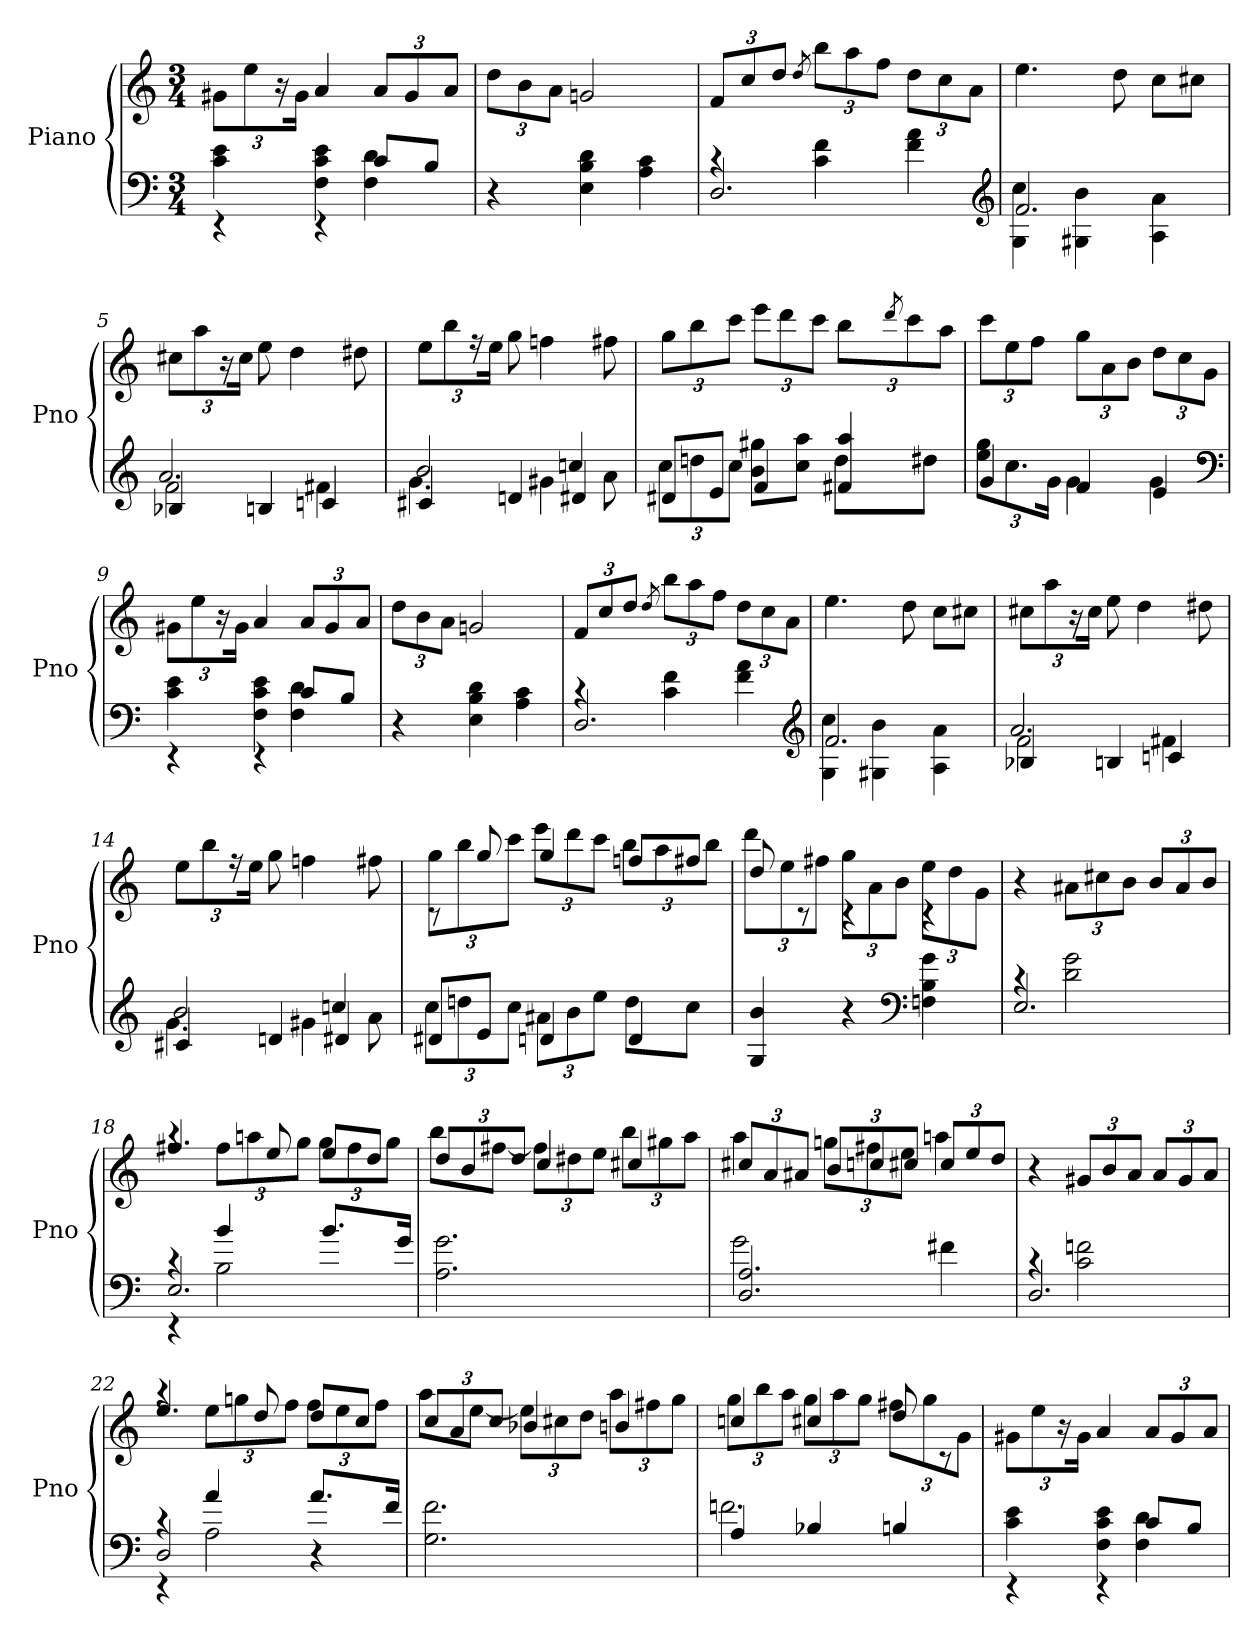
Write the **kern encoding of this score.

**kern	**kern
*part1	*part1
*staff2	*staff1
*I"Piano	*
*I'Pno	*
*clefF4	*clefG2
*k[]	*k[]
*C:	*C:
*M3/4	*M3/4
=1	=1
*^	*
4rEE	4c 4e	12g#XL
.	.	12ee
.	.	24r
.	.	24g#Jk
4rEE	4F 4c 4e	4a
8cL	4F 4d	12aL
.	.	12g#
8BJ	.	.
.	.	12aJ
*v	*v	*
=2	=2
4r	12ddL
.	12b
.	12aJ
4E 4B 4d	2gn
4A 4c	.
=3	=3
*^	*
2.D	4rc	12fL
.	.	12cc
.	.	12ddJ
.	.	8qdd
.	4c 4f	12bbL
.	.	12aa
.	.	12ffJ
.	4f 4a	12ddL
.	.	12cc
.	.	12aJ
*clefG2	*	*
=4	=4	=4
2.f	4G 4cc	4.ee
.	4G#X 4b	.
.	.	8dd
.	4A 4a	8ccL
.	.	8cc#XJ
=5	=5	=5
*	*^	*
4B-X	2f	2.a	12cc#XL
.	.	.	12aa
.	.	.	24r
.	.	.	24cc#Jk
4Bn	.	.	8ee
.	.	.	4dd
4cn	4f#X	.	.
.	.	.	8dd#X
=6	=6	=6	=6
4c#X	4.g	2b	12eeL
.	.	.	12bb
.	.	.	24r
.	.	.	24eeJk
4dn	.	.	8gg
.	4g#X	.	4ffn
4d#X	.	4ccn	.
.	8a	.	8ff#X
*	*v	*v	*
=7	=7	=7
8d#XL	12ccL	12ggL
.	12ddn	12bb
8eJ	.	.
.	12ccJ	12cccJ
4f	8b 8gg#XL	12eeeL
.	.	12ddd
.	8cc 8aaJ	.
.	.	12cccJ
4f#X 4aa	8ddL	12bbL
.	.	8qddd
.	.	12ccc
.	8dd#XJ	.
.	.	12aaJ
=8	=8	=8
4g	12ee 12ggL	12cccL
.	12.cc	12ee
.	.	12ffJ
.	24gJk	.
4f	4g	12ggL
.	.	12a
.	.	12bJ
4e	4g	12ddL
.	.	12cc
.	.	12gJ
*clefF4	*	*
=9	=9	=9
4rEE	4c 4e	12g#XL
.	.	12ee
.	.	24r
.	.	24g#Jk
4rEE	4F 4c 4e	4a
8cL	4F 4d	12aL
.	.	12g#
8BJ	.	.
.	.	12aJ
*v	*v	*
=10	=10
4r	12ddL
.	12b
.	12aJ
4E 4B 4d	2gn
4A 4c	.
=11	=11
*^	*
2.D	4rc	12fL
.	.	12cc
.	.	12ddJ
.	.	8qdd
.	4c 4f	12bbL
.	.	12aa
.	.	12ffJ
.	4f 4a	12ddL
.	.	12cc
.	.	12aJ
*clefG2	*	*
=12	=12	=12
2.f	4G 4cc	4.ee
.	4G#X 4b	.
.	.	8dd
.	4A 4a	8ccL
.	.	8cc#XJ
=13	=13	=13
*	*^	*
4B-X	2f	2.a	12cc#XL
.	.	.	12aa
.	.	.	24r
.	.	.	24cc#Jk
4Bn	.	.	8ee
.	.	.	4dd
4cn	4f#X	.	.
.	.	.	8dd#X
=14	=14	=14	=14
4c#X	4.g	2b	12eeL
.	.	.	12bb
.	.	.	24r
.	.	.	24eeJk
4dn	.	.	8gg
.	4g#X	.	4ffn
4d#X	.	4ccn	.
.	8a	.	8ff#X
*	*v	*v	*
=15	=15	=15
*	*	*^
8d#XL	12ccL	8rc	12ggL
.	12ddn	.	12bb
8eJ	.	8gg	.
.	12ccJ	.	12cccJ
4dn	12a#XL	4gg	12eeeL
.	12b	.	12ddd
.	12eeJ	.	12cccJ
4d	8ddL	8ffnL	12bbL
.	.	.	12aa
.	8ccJ	8ff#XJ	.
.	.	.	12bbJ
*v	*v	*	*
=16	=16	=16
4G 4b	8dd	12dddL
.	.	12ee
.	8rc	.
.	.	12ff#XJ
4r	4rc	12ggL
.	.	12a
.	.	12bJ
*clefF4	*	*
4Fn 4B 4g	4rc	12eeL
.	.	12dd
.	.	12gJ
*	*v	*v
=17	=17
*^	*
2.E	4rc	4r
.	2d 2g	12a#XL
.	.	12cc#X
.	.	12bJ
.	.	12bL
.	.	12a#
.	.	12bJ
=18	=18	=18
*	*^	*^
2.E	4rEE	4rc	4.ff#X	4raa
.	2B	4b	.	12ff#L
.	.	.	.	12aan
.	.	.	8ee	.
.	.	.	.	12ggJ
.	.	8.bL	8eeL	12ggL
.	.	.	.	12ff#
.	.	.	8ddJ	.
.	.	.	.	12ggJ
.	.	16gJk	.	.
*v	*v	*v	*	*
=19	=19	=19
2.A 2.g	12ddL	8bbL
.	12b	.
.	.	[8ff#XJ
.	12ddJ	.
.	4cc	12ff#L]
.	.	12dd#X
.	.	12eeJ
.	4cc#X	12bbL
.	.	12gg#X
.	.	12aaJ
=20	=20	=20
*^	*	*
2.D 2.A	2g	12cc#XL	4aa
.	.	12a	.
.	.	12a#XJ	.
.	.	12bL	12ggnL
.	.	12ccn	12ff#X
.	.	12cc#XJ	12eeJ
.	4f#X	12cc#L	4aan
.	.	12ee	.
.	.	12ddJ	.
*	*	*v	*v
=21	=21	=21
2.D	4rc	4r
.	2c 2fn	12g#XL
.	.	12b
.	.	12aJ
.	.	12aL
.	.	12g#
.	.	12aJ
=22	=22	=22
*	*^	*^
2D	4rEE	4rc	4.ee	4raa
.	2A	4a	.	12eeL
.	.	.	.	12ggn
.	.	.	8dd	.
.	.	.	.	12ffJ
4r	.	8.aL	8ddL	12ffL
.	.	.	.	12ee
.	.	.	8ccJ	.
.	.	.	.	12ffJ
.	.	16fJk	.	.
*v	*v	*v	*	*
=23	=23	=23
2.G 2.f	12ccL	8aaL
.	12a	.
.	.	[8eeJ
.	12ccJ	.
.	4b-X	12eeL]
.	.	12cc#X
.	.	12ddJ
.	4bn	12aaL
.	.	12ff#X
.	.	12ggJ
=24	=24	=24
*^	*	*
4A	2.fn	4ccn	12ggL
.	.	.	12bb
.	.	.	12aaJ
4B-X	.	4cc#X	12ggL
.	.	.	12aa
.	.	.	12ggJ
4Bn	.	8dd	12ff#XL
.	.	.	12gg
.	.	8rc	.
.	.	.	12gJ
*	*	*v	*v
=25	=25	=25
4rEE	4c 4e	12g#XL
.	.	12ee
.	.	24r
.	.	24g#Jk
4rEE	4F 4c 4e	4a
8cL	4F 4d	12aL
.	.	12g#
8BJ	.	.
.	.	12aJ
*v	*v	*
=	=
*-	*-
